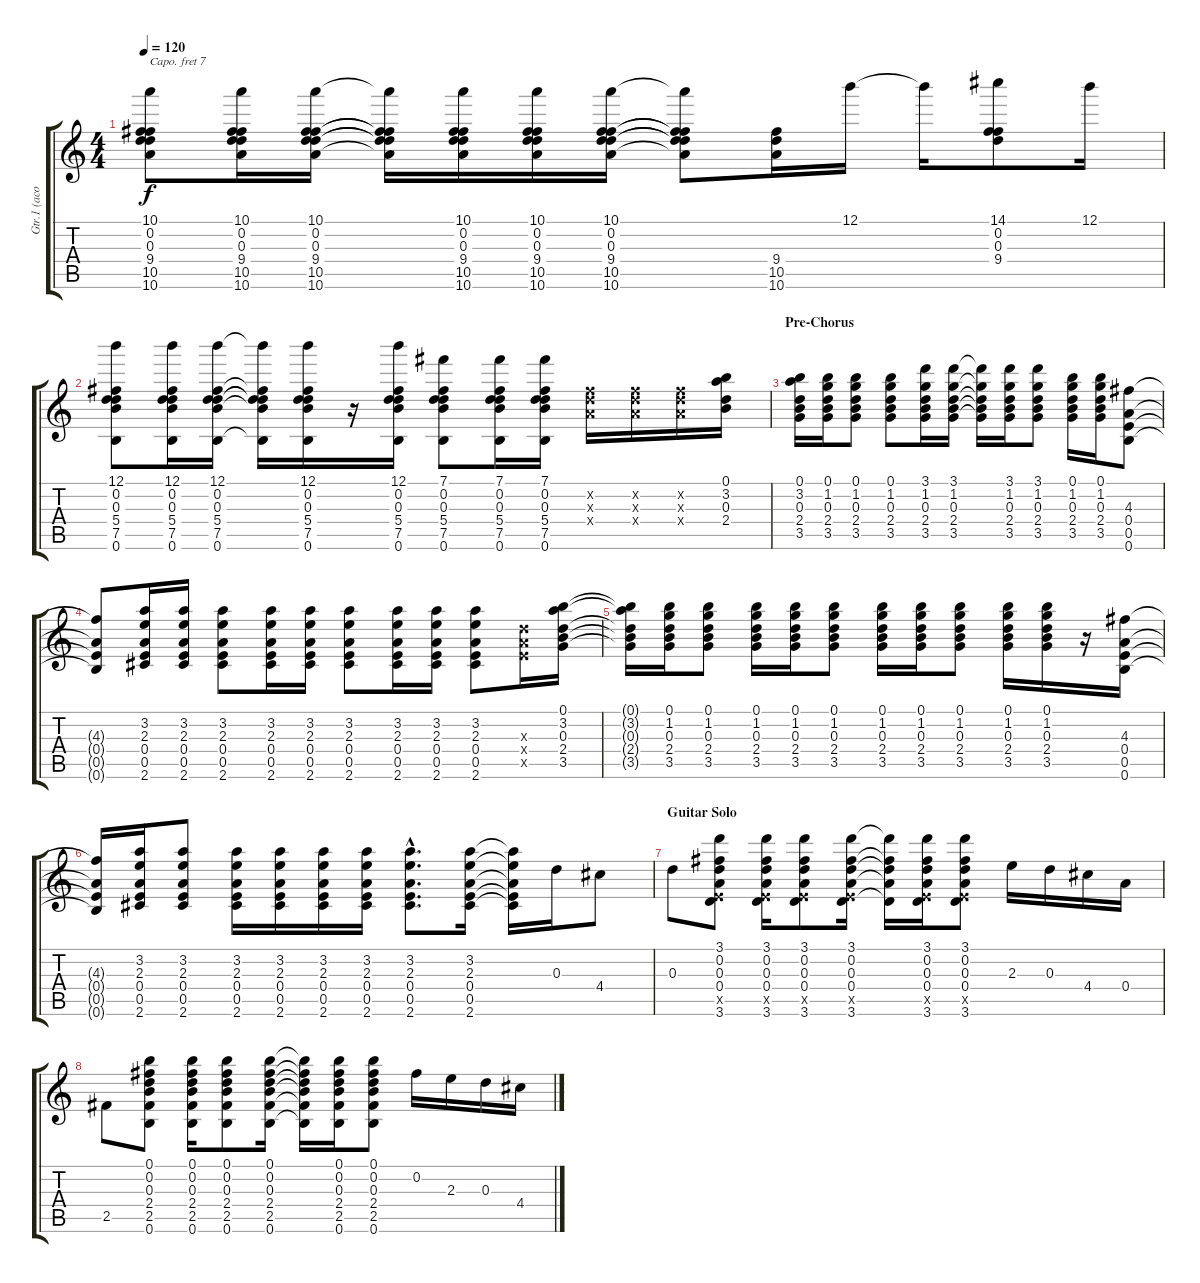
\track ("Gtr.1 (acous.)" "Gtr.1 (aco") {instrument acousticguitarsteel}
\staff {score tabs}
\capo 7
\tuning (E4 B3 G3 D3 A2 E2) {hide}
\ts (4 4)
\tempo 120
\clef g2
\ks c
(10.1 0.2 0.3 9.4 10.5 10.6).8{dy f} (10.1 0.2 0.3 9.4 10.5 10.6).16 (10.1 0.2 0.3 9.4 10.5 10.6).16 (10.1{t} 0.2{t} 0.3{t} 9.4{t} 10.5{t} 10.6{t}).16 (10.1 0.2 0.3 9.4 10.5 10.6).16 (10.1 0.2 0.3 9.4 10.5 10.6).16 (10.1 0.2 0.3 9.4 10.5 10.6).16 (10.1{t} 0.2{t} 0.3{t} 9.4{t} 10.5{t} 10.6{t}).8 (9.4 10.5 10.6).16 12.1.16 12.1{t}.16 (14.1 0.2 0.3 9.4).8 12.1.16 |
(12.1 0.2 0.3 5.4 7.5 0.6).8 (12.1 0.2 0.3 5.4 7.5 0.6).16 (12.1 0.2 0.3 5.4 7.5 0.6).16 (12.1{t} 0.2{t} 0.3{t} 5.4{t} 7.5{t} 0.6{t}).16 (12.1 0.2 0.3 5.4 7.5 0.6).16 r.16 (12.1 0.2 0.3 5.4 7.5 0.6).16 (7.1 0.2 0.3 5.4 7.5 0.6).8 (7.1 0.2 0.3 5.4 7.5 0.6).16 (7.1 0.2 0.3 5.4 7.5 0.6).16 (0.2{x} 0.3{x} 0.4{x}).16 (0.2{x} 0.3{x} 0.4{x}).16 (0.2{x} 0.3{x} 0.4{x}).16 (0.1 3.2 0.3 2.4).16 |
\section ("" "Pre-Chorus")
(0.1 3.2 0.3 2.4 3.5).16 (0.1 1.2 0.3 2.4 3.5).16 (0.1 1.2 0.3 2.4 3.5).8 (0.1 1.2 0.3 2.4 3.5).8 (3.1 1.2 0.3 2.4 3.5).16 (3.1 1.2 0.3 2.4 3.5).16 (3.1{t} 1.2{t} 0.3{t} 2.4{t} 3.5{t}).16 (3.1 1.2 0.3 2.4 3.5).16 (3.1 1.2 0.3 2.4 3.5).8 (0.1 1.2 0.3 2.4 3.5).16 (0.1 1.2 0.3 2.4 3.5).16 (4.3 0.4 0.5 0.6).8 |
(4.3{t} 0.4{t} 0.5{t} 0.6{t}).8 (3.2 2.3 0.4 0.5 2.6).16 (3.2 2.3 0.4 0.5 2.6).16 (3.2 2.3 0.4 0.5 2.6).8 (3.2 2.3 0.4 0.5 2.6).16 (3.2 2.3 0.4 0.5 2.6).16 (3.2 2.3 0.4 0.5 2.6).8 (3.2 2.3 0.4 0.5 2.6).16 (3.2 2.3 0.4 0.5 2.6).16 (3.2 2.3 0.4 0.5 2.6).8 (0.3{x} 0.4{x} 0.5{x}).16 (0.1 3.2 0.3 2.4 3.5).16 |
(0.1{t} 3.2{t} 0.3{t} 2.4{t} 3.5{t}).16 (0.1 1.2 0.3 2.4 3.5).16 (0.1 1.2 0.3 2.4 3.5).8 (0.1 1.2 0.3 2.4 3.5).16 (0.1 1.2 0.3 2.4 3.5).16 (0.1 1.2 0.3 2.4 3.5).8 (0.1 1.2 0.3 2.4 3.5).16 (0.1 1.2 0.3 2.4 3.5).16 (0.1 1.2 0.3 2.4 3.5).8 (0.1 1.2 0.3 2.4 3.5).16 (0.1 1.2 0.3 2.4 3.5).16 r.16 (4.3 0.4 0.5 0.6).16 |
(4.3{t} 0.4{t} 0.5{t} 0.6{t}).16 (3.2 2.3 0.4 0.5 2.6).16 (3.2 2.3 0.4 0.5 2.6).8 (3.2 2.3 0.4 0.5 2.6).16 (3.2 2.3 0.4 0.5 2.6).16 (3.2 2.3 0.4 0.5 2.6).16 (3.2 2.3 0.4 0.5 2.6).16 (3.2{hac} 2.3{hac} 0.4{hac} 0.5{hac} 2.6{hac}).8{d} (3.2 2.3 0.4 0.5 2.6).16 (3.2{t} 2.3{t} 0.4{t} 0.5{t} 2.6{t}).16 0.3.16 4.4.8 |
\section ("" "Guitar Solo")
0.3.8 (3.1 0.2 0.3 0.4 0.5{x} 3.6).8 (3.1 0.2 0.3 0.4 0.5{x} 3.6).16 (3.1 0.2 0.3 0.4 0.5{x} 3.6).8 (3.1 0.2 0.3 0.4 0.5{x} 3.6).16 (3.1{t} 0.2{t} 0.3{t} 0.4{t} 3.6{t}).16 (3.1 0.2 0.3 0.4 0.5{x} 3.6).16 (3.1 0.2 0.3 0.4 0.5{x} 3.6).8 2.3.16 0.3.16 4.4.16 0.4.16 |
2.5.8 (0.1 0.2 0.3 2.4 2.5 0.6).8 (0.1 0.2 0.3 2.4 2.5 0.6).16 (0.1 0.2 0.3 2.4 2.5 0.6).8 (0.1 0.2 0.3 2.4 2.5 0.6).16 (0.1{t} 0.2{t} 0.3{t} 2.4{t} 2.5{t} 0.6{t}).16 (0.1 0.2 0.3 2.4 2.5 0.6).16 (0.1 0.2 0.3 2.4 2.5 0.6).8 0.2.16 2.3.16 0.3.16 4.4.16
